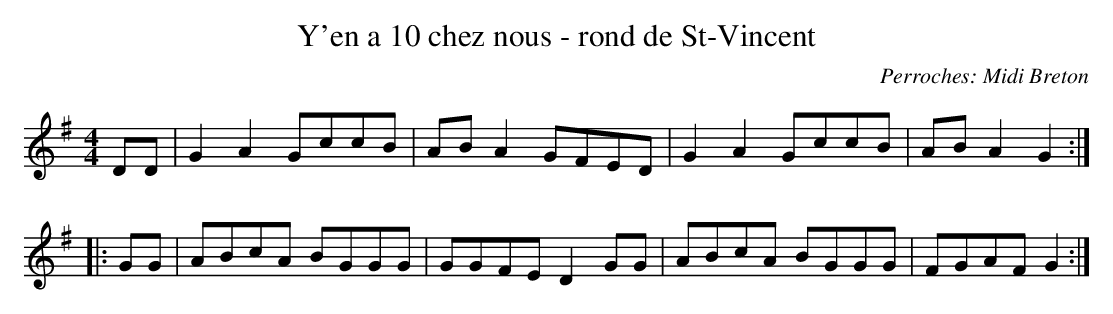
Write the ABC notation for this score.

X:1
T:Y'en a 10 chez nous - rond de St-Vincent
C:Perroches: Midi Breton
M:4/4
L:1/8
K:G
DD|G2A2 GccB|ABA2 GFED|G2A2 GccB|ABA2 G2:|
|:GG|ABcA BGGG|GGFE D2GG|ABcA BGGG|FGAF G2:|
